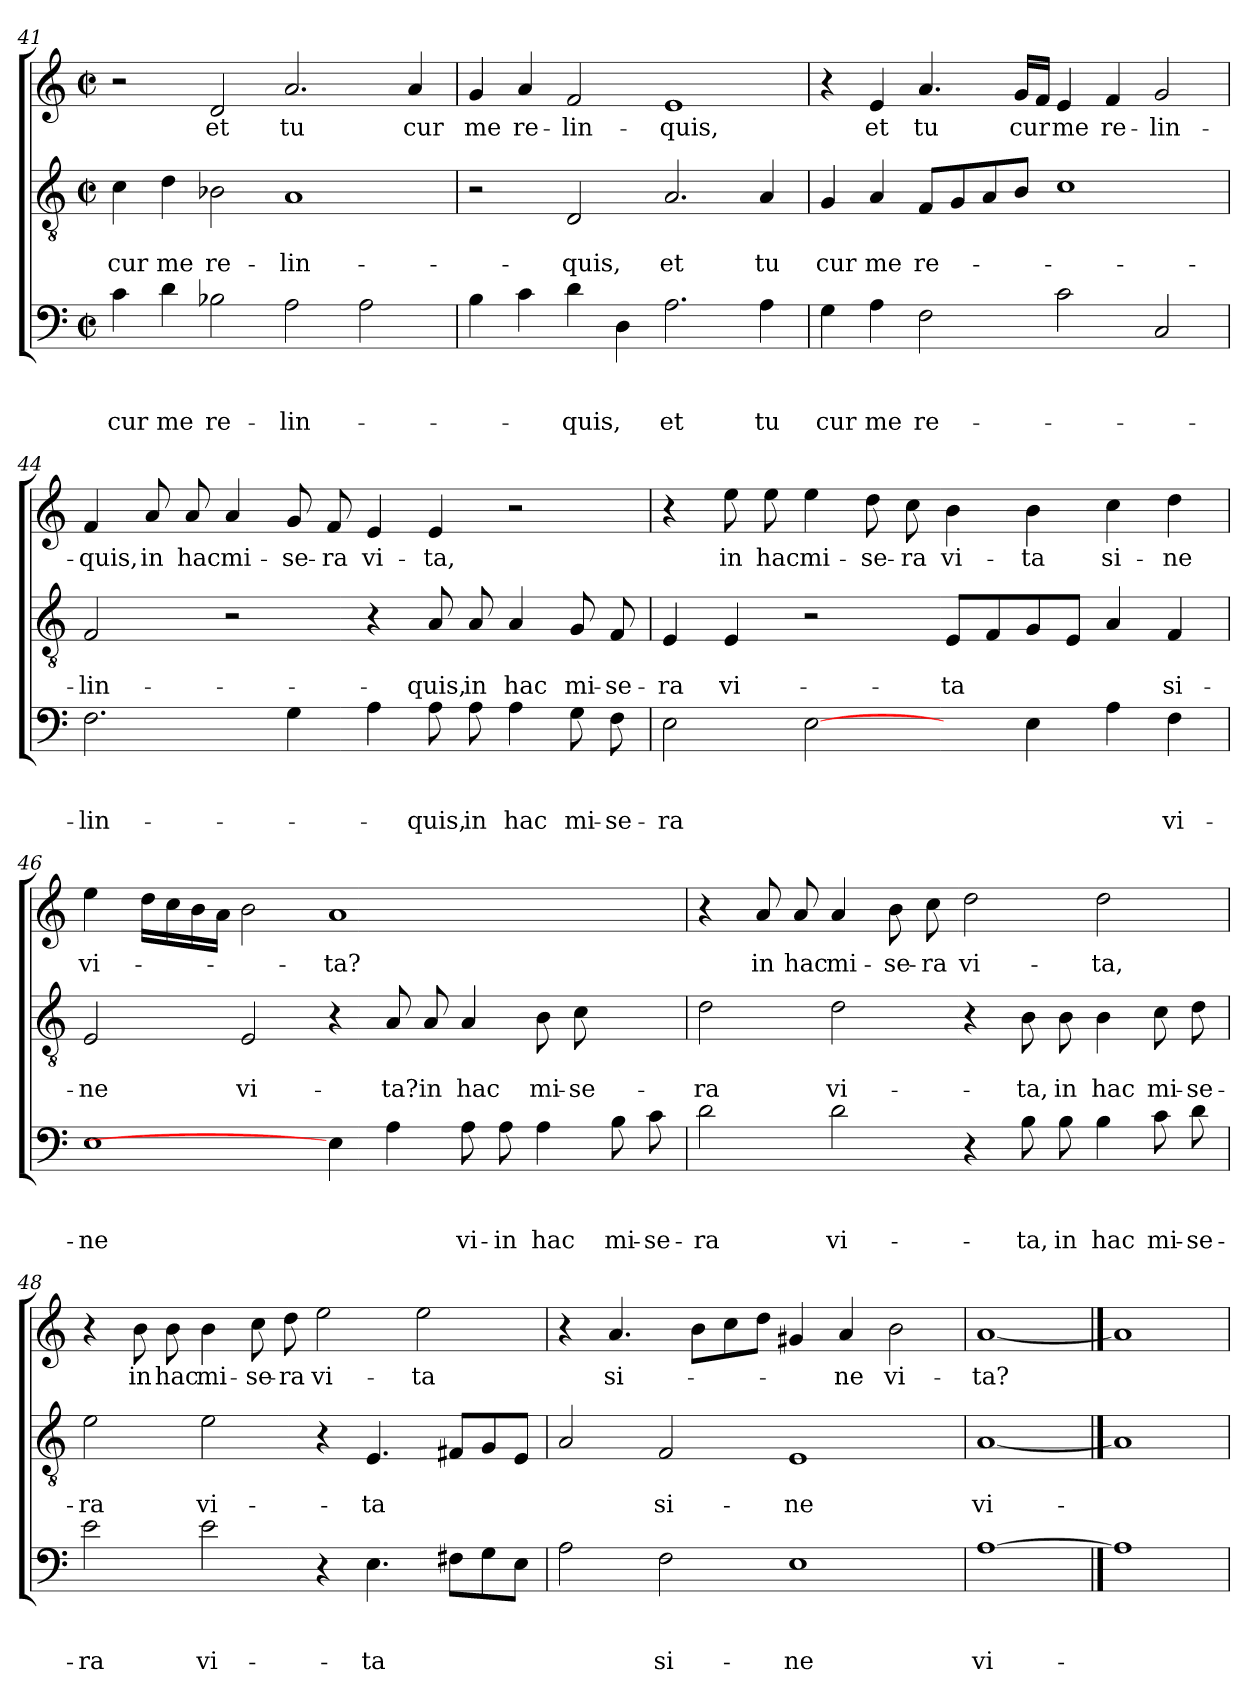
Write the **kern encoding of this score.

**kern	**text	**text	**text	**kern	**text	**text	**kern	**text
*part3	*part3	*part3	*part3	*part2	*part2	*part2	*part1	*part1
*staff3	*staff3	*staff3	*staff3	*staff2	*staff2	*staff2	*staff1	*staff1
*clefF4	*	*	*	*clefGv2	*	*	*clefG2	*
*k[]	*	*	*	*k[]	*	*	*k[]	*
*C:	*	*	*	*C:	*	*	*C:	*
*M2/2	*	*	*	*M2/2	*	*	*M2/2	*
*met(c|)	*	*	*	*met(c|)	*	*	*met(c|)	*
=41	=41	=41	=41	=41	=41	=41	=41	=41
!	!	!	!LO:LY:a	!	!	!LO:LY:b	!	!
4c\	.	.	cur	4c\	.	cur	2r	.
!	!	!	!LO:LY:a	!	!	!LO:LY:b	!	!
4d\	.	.	me	4d\	.	me	.	.
!	!	!	!LO:LY:a	!	!	!LO:LY:b	!	!LO:LY:b
2B-X\	.	.	re-	2B-X\	.	re-	2d/	et
!	!	!	!LO:LY:a	!	!	!LO:LY:b	!	!LO:LY:b
2A\	.	.	-lin-	1A	.	-lin-	2.a/	tu
2A\	.	.	.	.	.	.	.	.
!	!	!	!	!	!	!	!	!LO:LY:b
.	.	.	.	.	.	.	4a/	cur
!!LO:LB:g=z
=42	=42	=42	=42	=42	=42	=42	=42	=42
!	!	!	!	!	!	!	!	!LO:LY:b
4B\	.	.	.	2r	.	.	4g/	me
!	!	!	!	!	!	!	!	!LO:LY:b
4c\	.	.	.	.	.	.	4a/	re-
!	!	!	!LO:LY:a	!	!	!LO:LY:b	!	!LO:LY:b
4d\	.	.	-quis,	2D/	.	-quis,	2f/	-lin-
4D\	.	.	.	.	.	.	.	.
!	!	!	!LO:LY:a	!	!	!LO:LY:b	!	!LO:LY:b
2.A\	.	.	et	2.A/	.	et	1e	-quis,
!	!	!	!LO:LY:a	!	!	!LO:LY:b	!	!
4A\	.	.	tu	4A/	.	tu	.	.
=43	=43	=43	=43	=43	=43	=43	=43	=43
!	!	!	!LO:LY:a	!	!	!LO:LY:b	!	!
4G\	.	.	cur	4G/	.	cur	4r	.
!	!	!	!LO:LY:a	!	!	!LO:LY:b	!	!LO:LY:b
4A\	.	.	me	4A/	.	me	4e/	et
!	!	!	!LO:LY:a	!	!	!LO:LY:b	!	!LO:LY:b
2F\	.	.	re-	8F/L	.	re-	4.a/	tu
.	.	.	.	8G/	.	.	.	.
.	.	.	.	8A/	.	.	.	.
!	!	!	!	!	!	!	!	!LO:LY:b
.	.	.	.	8B/J	.	.	16g/LL	cur
.	.	.	.	.	.	.	16f/JJ	.
!	!	!	!	!	!	!	!	!LO:LY:b
2c\	.	.	.	1c	.	.	4e/	me
!	!	!	!	!	!	!	!	!LO:LY:b
.	.	.	.	.	.	.	4f/	re-
!	!	!	!	!	!	!	!	!LO:LY:b
2C/	.	.	.	.	.	.	2g/	-lin-
=44	=44	=44	=44	=44	=44	=44	=44	=44
!	!	!	!LO:LY:a	!	!	!LO:LY:b	!	!LO:LY:b
2.F\	.	.	-lin-	2F/	.	-lin-	4f/	-quis,
!	!	!	!	!	!	!	!	!LO:LY:b
.	.	.	.	.	.	.	8a/	in
!	!	!	!	!	!	!	!	!LO:LY:b
.	.	.	.	.	.	.	8a/	hac
!	!	!	!	!	!	!	!	!LO:LY:b
.	.	.	.	2r	.	.	4a/	mi-
!	!	!	!	!	!	!	!	!LO:LY:b
4G\	.	.	.	.	.	.	8g/	-se-
!	!	!	!	!	!	!	!	!LO:LY:b
.	.	.	.	.	.	.	8f/	-ra
!	!	!	!	!	!	!	!	!LO:LY:b
4A\	.	.	.	4r	.	.	4e/	vi-
!	!	!	!LO:LY:a	!	!	!LO:LY:b	!	!LO:LY:b
8A\	.	.	-quis,	8A/	.	-quis,	4e/	-ta,
!	!	!	!LO:LY:a	!	!	!LO:LY:b	!	!
8A\	.	.	in	8A/	.	in	.	.
!	!	!	!LO:LY:a	!	!	!LO:LY:b	!	!
4A\	.	.	hac	4A/	.	hac	2r	.
!	!	!	!LO:LY:a	!	!	!LO:LY:b	!	!
8G\	.	.	mi-	8G/	.	mi-	.	.
!	!	!	!LO:LY:a	!	!	!LO:LY:b	!	!
8F\	.	.	-se-	8F/	.	-se-	.	.
!!LO:LB:g=z
=45	=45	=45	=45	=45	=45	=45	=45	=45
!	!	!	!LO:LY:a	!	!	!LO:LY:b	!	!
2E\	.	.	-ra	4E/	.	-ra	4r	.
!	!	!	!	!	!	!LO:LY:b	!	!LO:LY:b
.	.	.	.	4E/	.	vi-	8ee\	in
!	!	!	!	!	!	!	!	!LO:LY:b
.	.	.	.	.	.	.	8ee\	hac
!	!	!	!	!	!	!	!	!LO:LY:b
[2E\	.	.	.	2r	.	.	4ee\	mi-
!	!	!	!	!	!	!	!	!LO:LY:b
.	.	.	.	.	.	.	8dd\	-se-
!	!	!	!	!	!	!	!	!LO:LY:b:rj
.	.	.	.	.	.	.	8cc\	-ra
!	!	!	!	!	!	!LO:LY:b	!	!LO:LY:b
4ryy	.	.	.	8E/L	.	-ta	4b\	vi-
.	.	.	.	8F/	.	.	.	.
!	!	!	!	!	!	!	!	!LO:LY:b
4E\	.	.	.	8G/	.	.	4b\	-ta
.	.	.	.	8E/J	.	.	.	.
!	!	!	!	!	!	!	!	!LO:LY:b
4A\	.	.	.	4A/	.	.	4cc\	si-
!	!	!	!LO:LY:a	!	!	!LO:LY:b	!	!LO:LY:b
4F\	.	.	vi-	4F/	.	si-	4dd\	-ne
=46	=46	=46	=46	=46	=46	=46	=46	=46
!	!	!	!LO:LY:a	!	!	!LO:LY:b	!	!LO:LY:b
1E	.	.	-ne	2E/	.	-ne	4ee\	vi-
.	.	.	.	.	.	.	16dd\LL	.
.	.	.	.	.	.	.	16cc\	.
.	.	.	.	.	.	.	16b\	.
.	.	.	.	.	.	.	16a\JJ	.
!	!	!	!	!	!	!LO:LY:b	!	!
.	.	.	.	2E/	.	vi-	2b\	.
!	!	!	!	!	!	!	!	!LO:LY:b
4E\]	.	.	.	4r	.	.	1a	-ta?
!	!	!	!	!	!	!LO:LY:b	!	!
4A\	.	.	.	8A/	.	-ta?	.	.
!	!	!	!	!	!	!LO:LY:b	!	!
.	.	.	.	8A/	.	in	.	.
!	!	!	!LO:LY:a	!	!	!LO:LY:b	!	!
8A\	.	.	vi-	4A/	.	hac	.	.
!	!	!	!LO:LY:a	!	!	!	!	!
8A\	.	.	-in	.	.	.	.	.
!	!	!	!LO:LY:a	!	!	!LO:LY:b	!	!
4A\	.	.	hac	8B\	.	mi-	.	.
!	!	!	!	!	!	!LO:LY:b:rj	!	!
.	.	.	.	8c\	.	-se-	.	.
!	!	!	!LO:LY:a	!	!	!	!	!
8B\	.	.	mi-	4ryy	.	.	4ryy	.
!	!	!	!LO:LY:a:rj	!	!	!	!	!
8c\	.	.	-se-	.	.	.	.	.
=47	=47	=47	=47	=47	=47	=47	=47	=47
!	!	!	!LO:LY:a	!	!	!LO:LY:b	!	!
2d\	.	.	-ra	2d\	.	-ra	4r	.
!	!	!	!	!	!	!	!	!LO:LY:b
.	.	.	.	.	.	.	8a/	in
!	!	!	!	!	!	!	!	!LO:LY:b
.	.	.	.	.	.	.	8a/	hac
!	!	!	!LO:LY:a	!	!	!LO:LY:b	!	!LO:LY:b
2d\	.	.	vi-	2d\	.	vi-	4a/	mi-
!	!	!	!	!	!	!	!	!LO:LY:b
.	.	.	.	.	.	.	8b\	-se-
!	!	!	!	!	!	!	!	!LO:LY:b:rj
.	.	.	.	.	.	.	8cc\	-ra
!	!	!	!	!	!	!	!	!LO:LY:b
4r	.	.	.	4r	.	.	2dd\	vi-
!	!	!	!LO:LY:a	!	!	!LO:LY:b	!	!
8B\	.	.	-ta,	8B\	.	-ta,	.	.
!	!	!	!LO:LY:a	!	!	!LO:LY:b	!	!
8B\	.	.	in	8B\	.	in	.	.
!	!	!	!LO:LY:a	!	!	!LO:LY:b	!	!LO:LY:b
4B\	.	.	hac	4B\	.	hac	2dd\	-ta,
!	!	!	!LO:LY:a	!	!	!LO:LY:b	!	!
8c\	.	.	mi-	8c\	.	mi-	.	.
!	!	!	!LO:LY:a	!	!	!LO:LY:b	!	!
8d\	.	.	-se-	8d\	.	-se-	.	.
!!LO:LB:g=z
=48	=48	=48	=48	=48	=48	=48	=48	=48
!	!	!	!LO:LY:a	!	!	!LO:LY:b	!	!
2e\	.	.	-ra	2e\	.	-ra	4r	.
!	!	!	!	!	!	!	!	!LO:LY:b
.	.	.	.	.	.	.	8b\	in
!	!	!	!	!	!	!	!	!LO:LY:b
.	.	.	.	.	.	.	8b\	hac
!	!	!	!LO:LY:a	!	!	!LO:LY:b	!	!LO:LY:b
2e\	.	.	vi-	2e\	.	vi-	4b\	mi-
!	!	!	!	!	!	!	!	!LO:LY:b
.	.	.	.	.	.	.	8cc\	-se-
!	!	!	!	!	!	!	!	!LO:LY:b
.	.	.	.	.	.	.	8dd\	-ra
!	!	!	!	!	!	!	!	!LO:LY:b
4r	.	.	.	4r	.	.	2ee\	vi-
!	!	!	!LO:LY:a	!	!	!LO:LY:b	!	!
4.E\	.	.	-ta	4.E/	.	-ta	.	.
!	!	!	!	!	!	!	!	!LO:LY:b
.	.	.	.	.	.	.	2ee\	-ta
8F#X\L	.	.	.	8F#X/L	.	.	.	.
8G\	.	.	.	8G/	.	.	.	.
8E\J	.	.	.	8E/J	.	.	.	.
=49	=49	=49	=49	=49	=49	=49	=49	=49
2A\	.	.	.	2A/	.	.	4r	.
!	!	!	!	!	!	!	!	!LO:LY:b
.	.	.	.	.	.	.	4.a/	si-
!	!	!	!LO:LY:a	!	!	!LO:LY:b	!	!
2F\	.	.	si-	2F/	.	si-	.	.
.	.	.	.	.	.	.	8b\L	.
.	.	.	.	.	.	.	8cc\	.
.	.	.	.	.	.	.	8dd\J	.
!	!	!	!LO:LY:a	!	!	!LO:LY:b	!	!
1E	.	.	-ne	1E	.	-ne	4g#X/	.
!	!	!	!	!	!	!	!	!LO:LY:b
.	.	.	.	.	.	.	4a/	-ne
!	!	!	!	!	!	!	!	!LO:LY:b
.	.	.	.	.	.	.	2b\	vi-
=50	=50	=50	=50	=50	=50	=50	=50	=50
!	!	!	!LO:LY:a	!	!	!LO:LY:b	!	!LO:LY:b
[1A	.	.	vi-	[1A	.	vi-	[1a	-ta?
==51	==51	==51	==51	==51	==51	==51	==51	==51
1A]	.	.	.	1A]	.	.	1a]	.
=	=	=	=	=	=	=	=	=
*-	*-	*-	*-	*-	*-	*-	*-	*-
